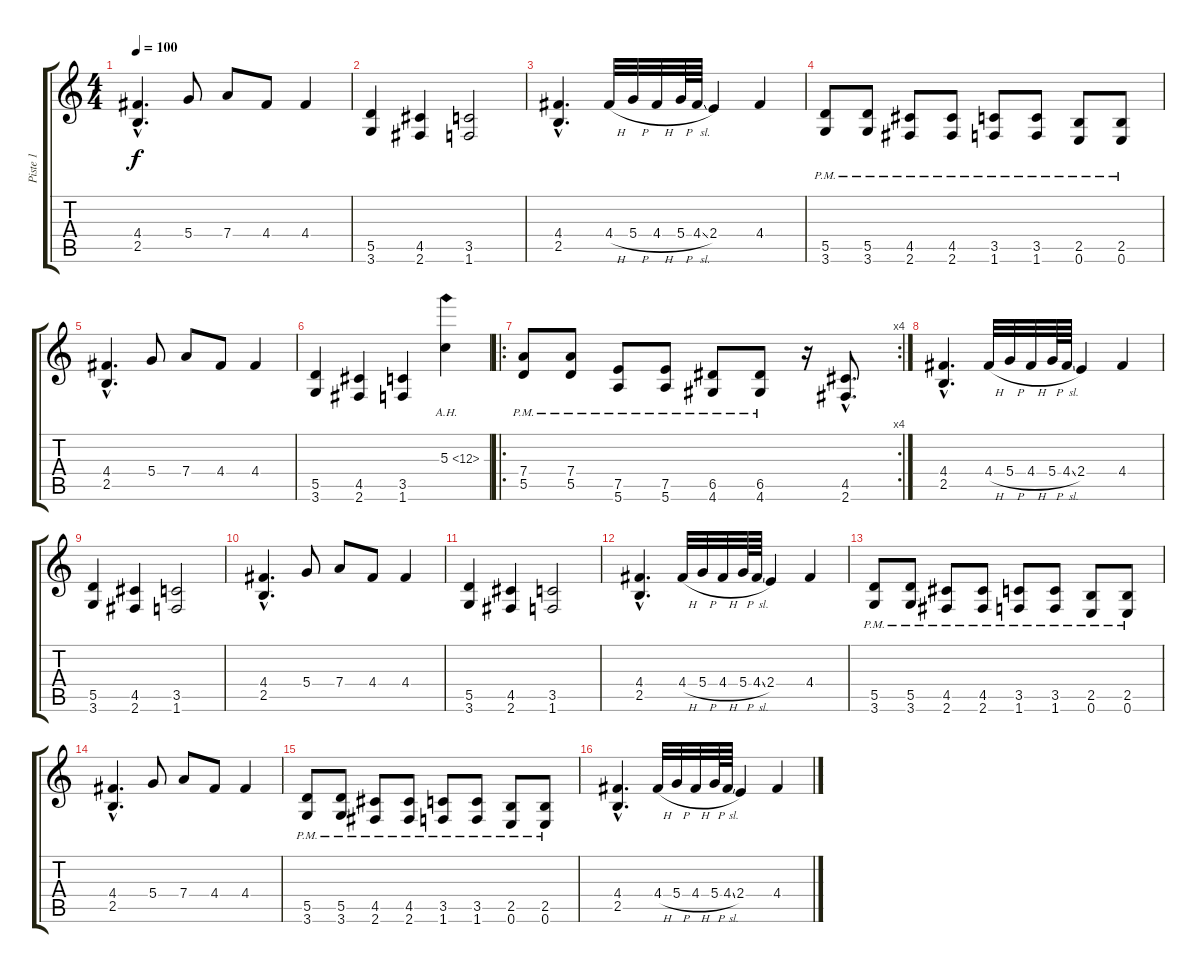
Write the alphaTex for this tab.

\track ("Piste 1" "Piste 1") {instrument distortionguitar}
\staff {score tabs}
\tuning (E4 B3 G3 D3 A2 E2) {hide}
\ts (4 4)
\tempo 100
\clef g2
\ks c
(4.4{hac} 2.5{hac}).4{d dy f} 5.4.8 7.4.8 4.4.8 4.4.4 |
(5.5 3.6).4 (4.5 2.6).4 (3.5 1.6).2 |
(4.4{hac} 2.5).4{d} 4.4{h}.32 5.4{h}.32 4.4{h}.32 5.4{h}.64 4.4{sl}.64 2.4.4 4.4.4 |
(5.5{pm} 3.6).8 (5.5{pm} 3.6).8 (4.5{pm} 2.6).8 (4.5{pm} 2.6).8 (3.5{pm} 1.6).8 (3.5{pm} 1.6).8 (2.5{pm} 0.6).8 (2.5{pm} 0.6).8 |
(4.4{hac} 2.5{hac}).4{d} 5.4.8 7.4.8 4.4.8 4.4.4 |
(5.5 3.6).4 (4.5 2.6).4 (3.5 1.6).4 5.3{ah 7}.4 |
\ro
\rc 4
(7.4 5.5{pm}).8 (7.4 5.5{pm}).8 (7.5{pm} 5.6).8 (7.5{pm} 5.6).8 (6.5{pm} 4.6).8 (6.5{pm} 4.6).8 r.16 (4.5{hac} 2.6{hac}).8{d} |
(4.4{hac} 2.5).4{d} 4.4{h}.32 5.4{h}.32 4.4{h}.32 5.4{h}.64 4.4{sl}.64 2.4.4 4.4.4 |
(5.5 3.6).4 (4.5 2.6).4 (3.5 1.6).2 |
(4.4{hac} 2.5{hac}).4{d} 5.4.8 7.4.8 4.4.8 4.4.4 |
(5.5 3.6).4 (4.5 2.6).4 (3.5 1.6).2 |
(4.4{hac} 2.5).4{d} 4.4{h}.32 5.4{h}.32 4.4{h}.32 5.4{h}.64 4.4{sl}.64 2.4.4 4.4.4 |
(5.5{pm} 3.6).8 (5.5{pm} 3.6).8 (4.5{pm} 2.6).8 (4.5{pm} 2.6).8 (3.5{pm} 1.6).8 (3.5{pm} 1.6).8 (2.5{pm} 0.6).8 (2.5{pm} 0.6).8 |
(4.4{hac} 2.5{hac}).4{d} 5.4.8 7.4.8 4.4.8 4.4.4 |
(5.5{pm} 3.6).8 (5.5{pm} 3.6).8 (4.5{pm} 2.6).8 (4.5{pm} 2.6).8 (3.5{pm} 1.6).8 (3.5{pm} 1.6).8 (2.5{pm} 0.6).8 (2.5{pm} 0.6).8 |
(4.4{hac} 2.5).4{d} 4.4{h}.32 5.4{h}.32 4.4{h}.32 5.4{h}.64 4.4{sl}.64 2.4.4 4.4.4
